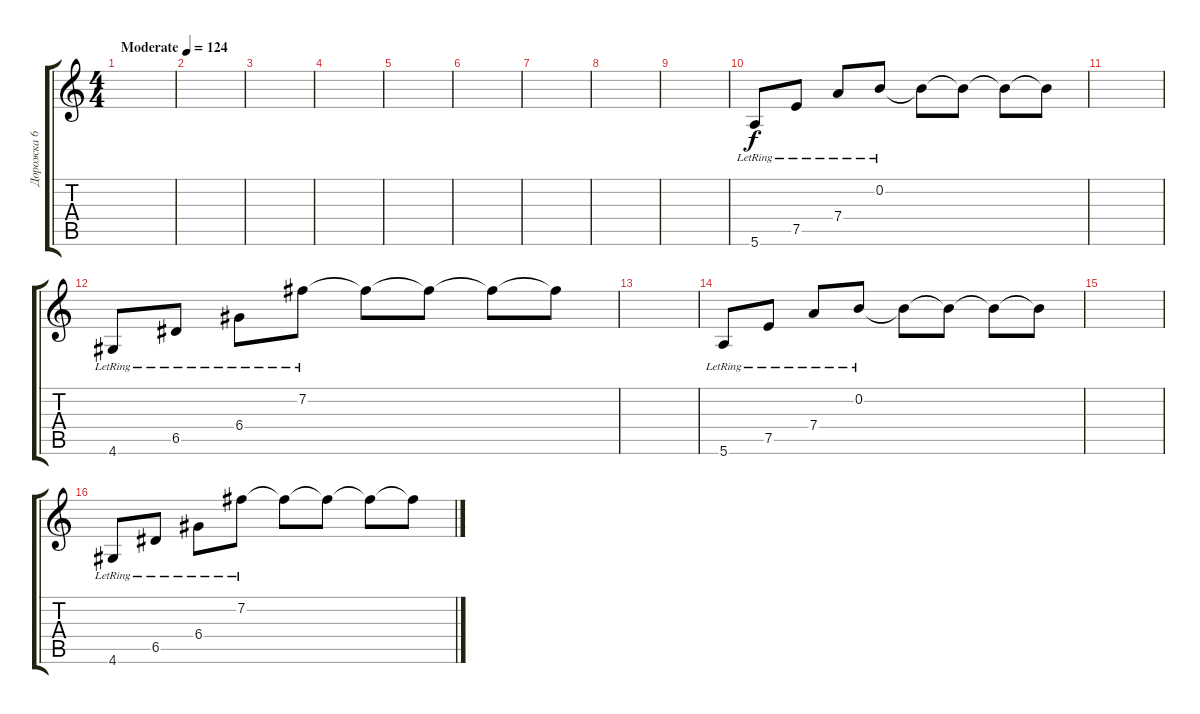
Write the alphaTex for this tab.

\track ("Дорожка 6" "Дорожка 6") {instrument acousticguitarsteel}
\staff {score tabs}
\tuning (E4 B3 G3 D3 A2 E2) {hide}
\ts (4 4)
\tempo (124 "Moderate")
\clef g2
\ks c
|
|
|
|
|
|
|
|
|
5.6{lr}.8 7.5{lr}.8 7.4{lr}.8 0.2{lr}.8 0.2{t}.8 0.2{t}.8 0.2{t}.8 0.2{t}.8 |
|
4.6{lr}.8 6.5{lr}.8 6.4{lr}.8 7.2{lr}.8 7.2{t}.8 7.2{t}.8 7.2{t}.8 7.2{t}.8 |
|
5.6{lr}.8 7.5{lr}.8 7.4{lr}.8 0.2{lr}.8 0.2{t}.8 0.2{t}.8 0.2{t}.8 0.2{t}.8 |
|
4.6{lr}.8 6.5{lr}.8 6.4{lr}.8 7.2{lr}.8 7.2{t}.8 7.2{t}.8 7.2{t}.8 7.2{t}.8
